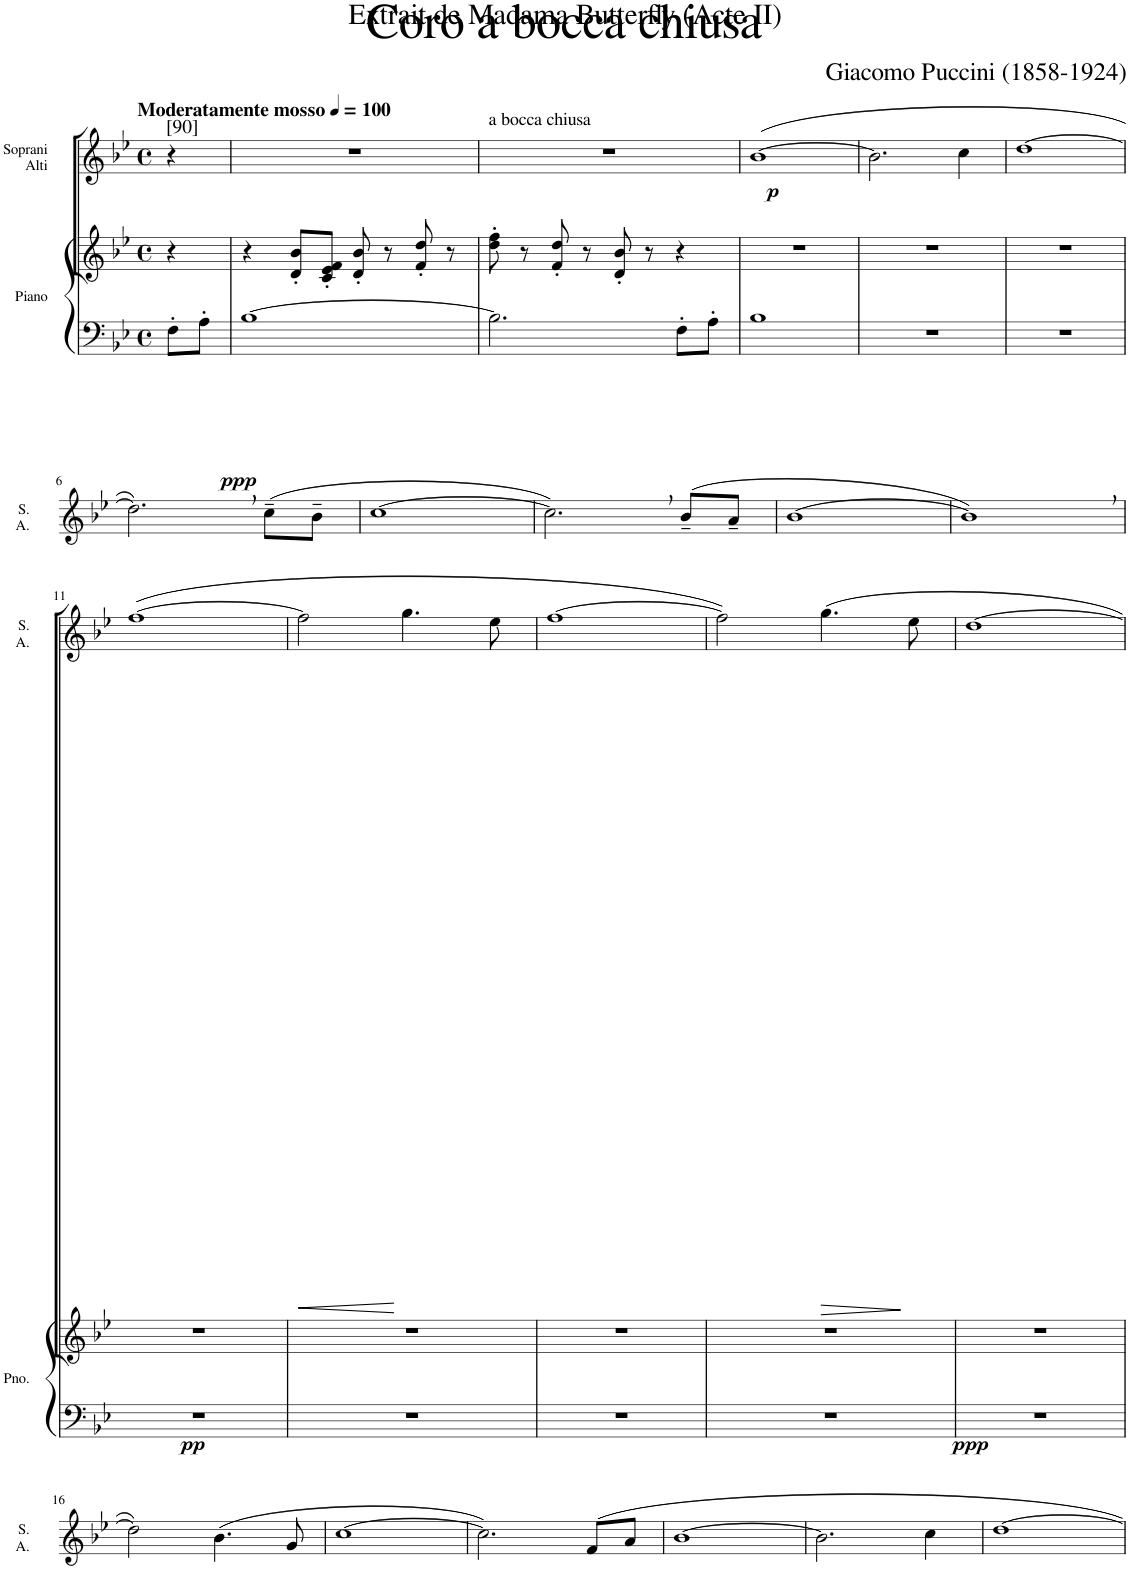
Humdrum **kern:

**kern	**kern	**dynam	**kern	**dynam
*part2	*part2	*part2	*part1	*part1
*staff3	*staff2	*staff2/3	*staff1	*staff1
*I"Piano	*	*	*I"Soprani Alti	*
*I'Pno.	*	*	*I'S. A.	*
*clefF4	*clefG2	*	*clefG2	*
*k[b-e-]	*k[b-e-]	*	*k[b-e-]	*
*M4/4	*M4/4	*	*M4/4	*
*met(c)	*met(c)	*	*met(c)	*
*MM100	*MM100	*	*MM100	*
=	=	=	=	=
!	!	!	!LO:TX:a:B:t=Moderatamente mosso	!
!	!	!	!LO:TX:a:t=[90]	!
!	!	!LO:DY:b=2	!	!
8F'\L	4r	ppp	4r	.
8A'\J	.	.	.	.
=1	=1	=1	=1	=1
[1B-	4r	.	1r	.
.	8d/' 8b-/'L	.	.	.
.	8c/' 8e-/' 8f/'J	.	.	.
.	8d/' 8b-/'	.	.	.
.	8r	.	.	.
.	8f/' 8dd/'	.	.	.
.	8r	.	.	.
=2	=2	=2	=2	=2
!	!	!	!LO:TX:a:t=a bocca chiusa	!
2.B-\]	8dd\' 8ff\'	.	1r	.
.	8r	.	.	.
.	8f/' 8dd/'	.	.	.
.	8r	.	.	.
.	8d/' 8b-/'	.	.	.
.	8r	.	.	.
8F'\L	4r	.	.	.
8A'\J	.	.	.	.
=3	=3	=3	=3	=3
!	!	!	!	!LO:DY:b
1B-	1r	.	([1b-	p
=4	=4	=4	=4	=4
1r	1r	.	2.b-\]	.
.	.	.	4cc\	.
=5	=5	=5	=5	=5
1r	1r	.	[1dd	.
!!LO:LB:g=z
=6	=6	=6	=6	=6
1r	1r	.	2.dd,\])	.
.	.	.	(8cc~\L	.
.	.	.	8b-~\J	.
=7	=7	=7	=7	=7
1r	1r	.	[1cc	.
=8	=8	=8	=8	=8
1r	1r	.	2.cc,\])	.
.	.	.	(8b-~/L	.
.	.	.	8a~/J	.
=9	=9	=9	=9	=9
1r	1r	.	[1b-	.
=10	=10	=10	=10	=10
1r	1r	.	1b-,])	.
!!LO:LB:g=z
=11	=11	=11	=11	=11
!	!	!LO:DY:b=2	!	!
1r	1r	pp	([1ff	.
=12	=12	=12	=12	=12
!	!	!	!	!LO:HP:b
1r	1r	.	2ff\]	<
.	.	.	4.gg\	[
.	.	.	8ee-\	.
=13	=13	=13	=13	=13
1r	1r	.	[1ff	.
=14	=14	=14	=14	=14
1r	1r	.	2ff\])	.
!	!	!	!	!LO:HP:b
.	.	.	(4.gg\	>
.	.	.	8ee-\	]
=15	=15	=15	=15	=15
!	!	!LO:DY:b=2	!	!
1r	1r	ppp	[1dd	.
!!LO:LB:g=z
=16	=16	=16	=16	=16
1r	1r	.	2dd\])	.
.	.	.	(4.b-\	.
.	.	.	8g/	.
=17	=17	=17	=17	=17
1r	1r	.	[1cc	.
=18	=18	=18	=18	=18
1r	1r	.	2.cc\])	.
.	.	.	8f/L	.
.	.	.	8a/J	.
=19	=19	=19	=19	=19
1r	1r	.	[1b-	.
=20	=20	=20	=20	=20
1r	1r	.	2.b-\]	.
.	.	.	4cc\	.
=21	=21	=21	=21	=21
1r	1r	.	[1dd	.
=	=	=	=	=
*-	*-	*-	*-	*-
